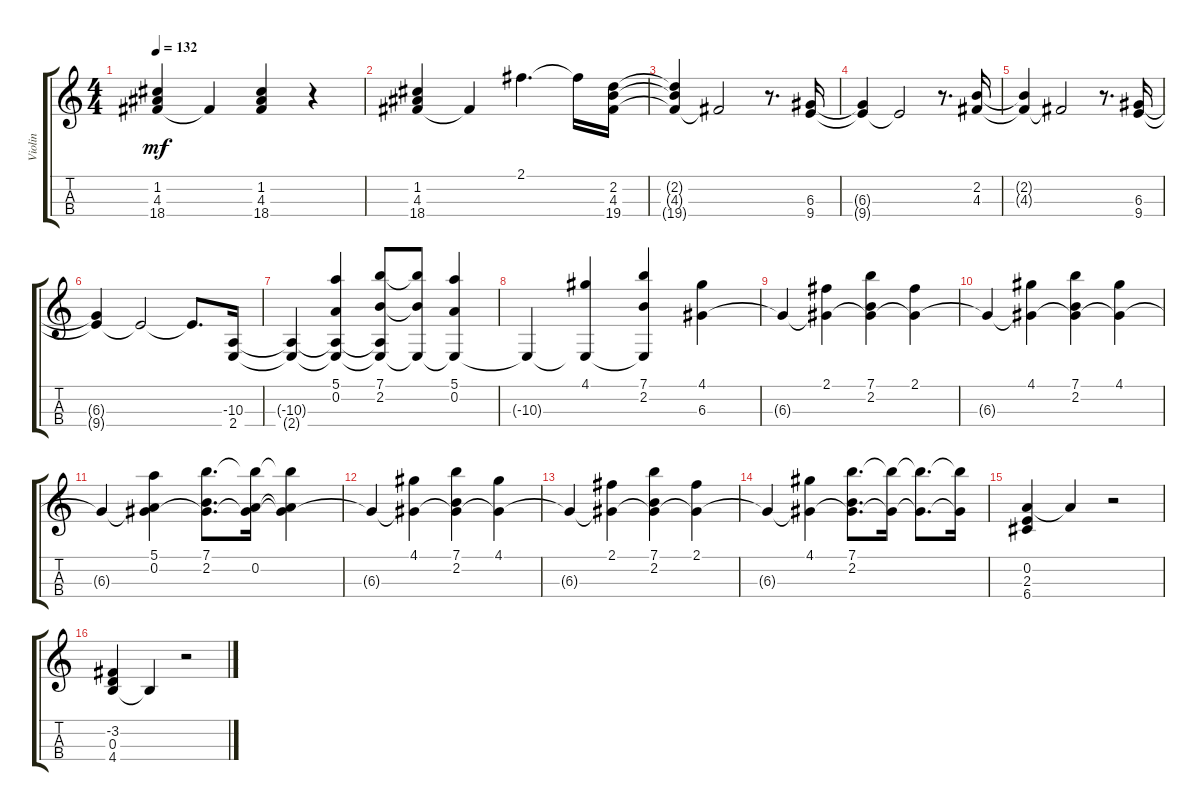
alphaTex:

\track ("Violin" "Violin") {instrument stringensemble1}
\staff {score tabs}
\tuning (E5 A4 D4 G3) {hide}
\ts (4 4)
\tempo 132
\clef g2
\ks aminor
(1.2 4.3 18.4).4{dy mf} 4.3{t}.4 (1.2 4.3 18.4).4 r.4 |
(1.2 4.3 18.4).4 4.3{t}.4 2.1.4{d} 2.1{t}.16 (2.2 4.3 19.4).16 |
(2.2{t} 4.3{t} 19.4{t}).4 4.3{t}.2 r.8{d} (6.3 9.4).16 |
(6.3{t} 9.4{t}).4 9.4{t}.2 r.8{d} (2.2 4.3).16 |
(2.2{t} 4.3{t}).4 4.3{t}.2 r.8{d} (6.3 9.4).16 |
(6.3{t} 9.4{t}).4 9.4{t}.2 9.4{t}.8{d} (-10.3 2.4).16 |
(-10.3{t} 2.4{t}).4 (5.1 0.2 -10.3{t} 2.4{t}).4 (7.1 2.2 -10.3{t} 2.4{t}).8 (7.1{t} 2.2{t} -10.3{t}).8 (5.1 0.2 -10.3{t}).4 |
-10.3{t}.4 (4.1 -10.3{t}).4 (7.1 2.2 -10.3{t}).4 (4.1 6.3).4 |
6.3{t}.4 (2.1 6.3{t}).4 (7.1 2.2 6.3{t}).4 (2.1 6.3{t}).4 |
6.3{t}.4 (4.1 6.3{t}).4 (7.1 2.2 6.3{t}).4 (4.1 6.3{t}).4 |
6.3{t}.4 (5.1 0.2 6.3{t}).4 (7.1 2.2 6.3{t}).8{d} (7.1{t} 0.2 6.3{t}).16 (7.1{t} 0.2{t} 6.3{t}).4 |
6.3{t}.4 (4.1 6.3{t}).4 (7.1 2.2 6.3{t}).4 (4.1 6.3{t}).4 |
6.3{t}.4 (2.1 6.3{t}).4 (7.1 2.2 6.3{t}).4 (2.1 6.3{t}).4 |
6.3{t}.4 (4.1 6.3{t}).4 (7.1 2.2 6.3{t}).8{d} (7.1{t} 6.3{t}).16 (7.1{t} 6.3{t}).8{d} (7.1{t} 6.3{t}).16 |
(0.2 2.3 6.4).4 0.2{t}.4 r.2 |
(-3.2 0.3 4.4).4 4.4{t}.4 r.2
